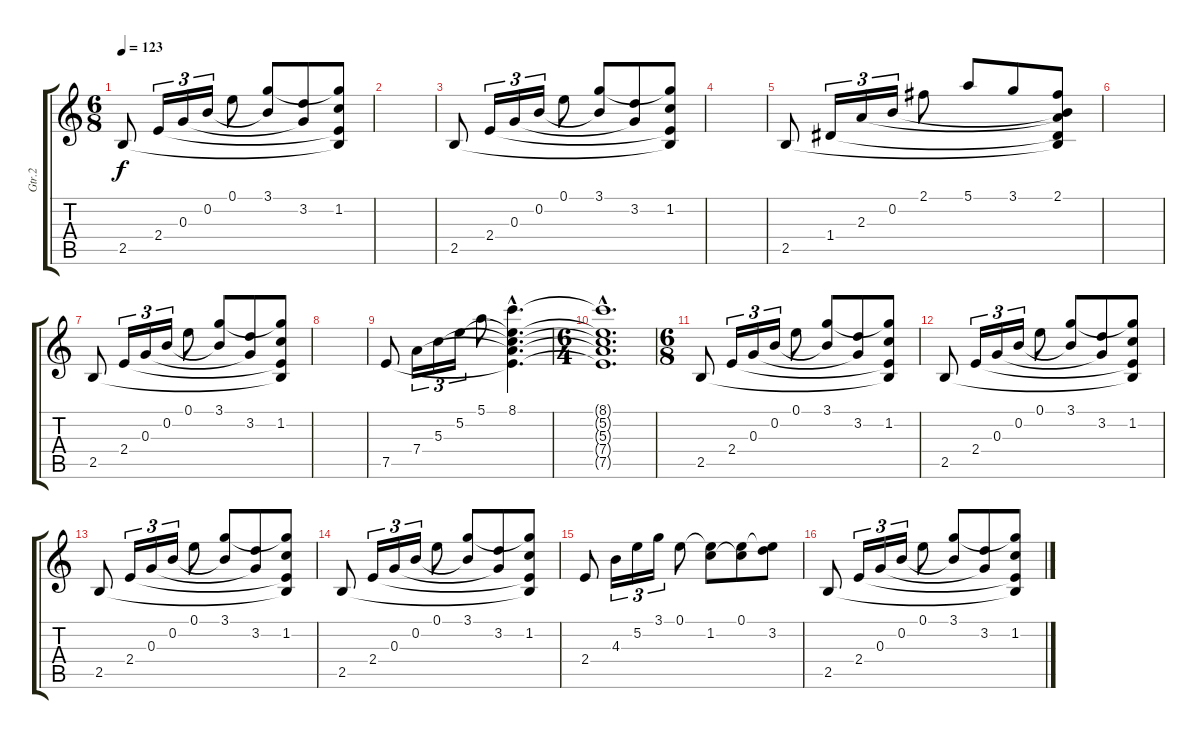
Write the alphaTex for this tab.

\track ("Gtr.2" "Gtr.2") {instrument acousticguitarnylon}
\staff {score tabs}
\tuning (E4 B3 G3 D3 A2 E2) {hide}
\ts (6 8)
\tempo 123
\clef g2
\ks c
2.5.8{dy f} 2.4.16{tu (3 2)} 0.3.16{tu (3 2)} 0.2.16{tu (3 2)} 0.1.8 (3.1 0.2{t}).8 (3.2 0.3{t}).8 (3.1{t} 1.2 2.4{t} 2.5{t}).8 |
|
2.5.8 2.4.16{tu (3 2)} 0.3.16{tu (3 2)} 0.2.16{tu (3 2)} 0.1.8 (3.1 0.2{t}).8 (3.2 0.3{t}).8 (3.1{t} 1.2 2.4{t} 2.5{t}).8 |
|
2.5.8 1.4.16{tu (3 2)} 2.3.16{tu (3 2)} 0.2.16{tu (3 2)} 2.1.8 5.1.8 3.1.8 (2.1 0.2{t} 2.3{t} 1.4{t} 2.5{t}).8 |
|
2.5.8 2.4.16{tu (3 2)} 0.3.16{tu (3 2)} 0.2.16{tu (3 2)} 0.1.8 (3.1 0.2{t}).8 (3.2 0.3{t}).8 (3.1{t} 1.2 2.4{t} 2.5{t}).8 |
|
7.5.8 7.4.16{tu (3 2)} 5.3.16{tu (3 2)} 5.2.16{tu (3 2)} 5.1.8 (8.1{hac} 5.2{hac t} 5.3{hac t} 7.4{hac t} 7.5{hac t}).4{d} |
\ts (6 4)
(8.1{hac t} 5.2{hac t} 5.3{hac t} 7.4{hac t} 7.5{hac t}).1{d} |
\ts (6 8)
2.5.8 2.4.16{tu (3 2)} 0.3.16{tu (3 2)} 0.2.16{tu (3 2)} 0.1.8 (3.1 0.2{t}).8 (3.2 0.3{t}).8 (3.1{t} 1.2 2.4{t} 2.5{t}).8 |
2.5.8 2.4.16{tu (3 2)} 0.3.16{tu (3 2)} 0.2.16{tu (3 2)} 0.1.8 (3.1 0.2{t}).8 (3.2 0.3{t}).8 (3.1{t} 1.2 2.4{t} 2.5{t}).8 |
2.5.8 2.4.16{tu (3 2)} 0.3.16{tu (3 2)} 0.2.16{tu (3 2)} 0.1.8 (3.1 0.2{t}).8 (3.2 0.3{t}).8 (3.1{t} 1.2 2.4{t} 2.5{t}).8 |
2.5.8 2.4.16{tu (3 2)} 0.3.16{tu (3 2)} 0.2.16{tu (3 2)} 0.1.8 (3.1 0.2{t}).8 (3.2 0.3{t}).8 (3.1{t} 1.2 2.4{t} 2.5{t}).8 |
2.4.8 4.3.16{tu (3 2)} 5.2.16{tu (3 2)} 3.1.16{tu (3 2)} 0.1.8 (0.1{t} 1.2).8 (0.1 1.2{t}).8 (0.1{t} 3.2).8 |
2.5.8 2.4.16{tu (3 2)} 0.3.16{tu (3 2)} 0.2.16{tu (3 2)} 0.1.8 (3.1 0.2{t}).8 (3.2 0.3{t}).8 (3.1{t} 1.2 2.4{t} 2.5{t}).8
